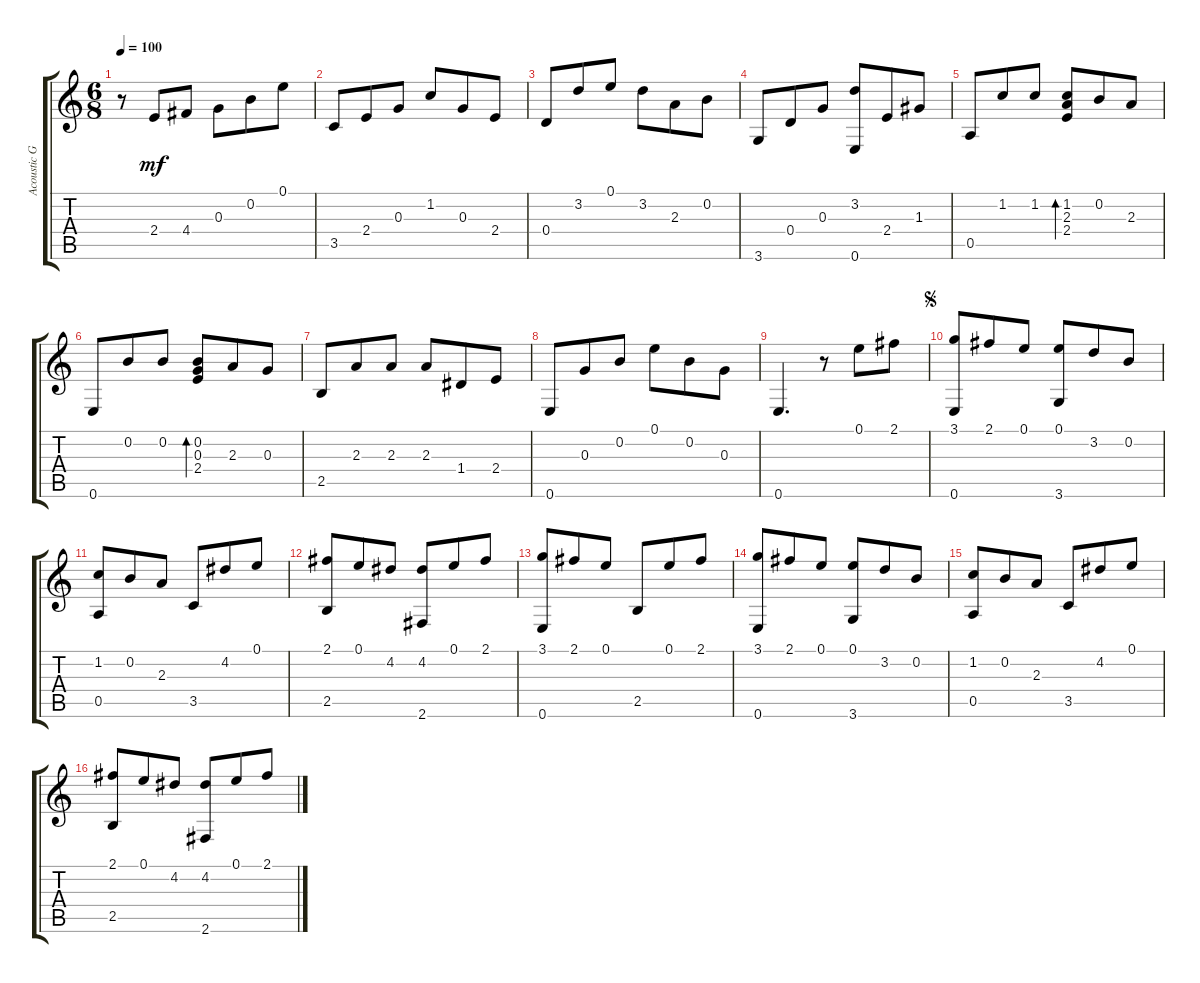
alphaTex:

\track ("Acoustic Guitar" "Acoustic G") {instrument acousticguitarnylon}
\staff {score tabs}
\tuning (E4 B3 G3 D3 A2 E2) {hide}
\ts (6 8)
\tempo 100
\clef g2
\ks c
r.8{dy mf instrument acousticguitarnylon} 2.4.8 4.4.8 0.3.8 0.2.8 0.1.8 |
3.5.8 2.4.8 0.3.8 1.2.8 0.3.8 2.4.8 |
0.4.8 3.2.8 0.1.8 3.2.8 2.3.8 0.2.8 |
3.6.8 0.4.8 0.3.8 (3.2 0.6).8 2.4.8 1.3.8 |
0.5.8 1.2.8 1.2.8 (1.2 2.3 2.4).8{bd 60} 0.2.8 2.3.8 |
0.6.8 0.2.8 0.2.8 (0.2 0.3 2.4).8{bd 60} 2.3.8 0.3.8 |
2.5.8 2.3.8 2.3.8 2.3.8 1.4.8 2.4.8 |
0.6.8 0.3.8 0.2.8 0.1.8 0.2.8 0.3.8 |
0.6.4{d} r.8 0.1.8 2.1.8 |
\jump segno
(3.1 0.6).8 2.1.8 0.1.8 (0.1 3.6).8 3.2.8 0.2.8 |
(1.2 0.5).8 0.2.8 2.3.8 3.5.8 4.2.8 0.1.8 |
(2.1 2.5).8 0.1.8 4.2.8 (4.2 2.6).8 0.1.8 2.1.8 |
(3.1 0.6).8 2.1.8 0.1.8 2.5.8 0.1.8 2.1.8 |
(3.1 0.6).8 2.1.8 0.1.8 (0.1 3.6).8 3.2.8 0.2.8 |
(1.2 0.5).8 0.2.8 2.3.8 3.5.8 4.2.8 0.1.8 |
(2.1 2.5).8 0.1.8 4.2.8 (4.2 2.6).8 0.1.8 2.1.8
